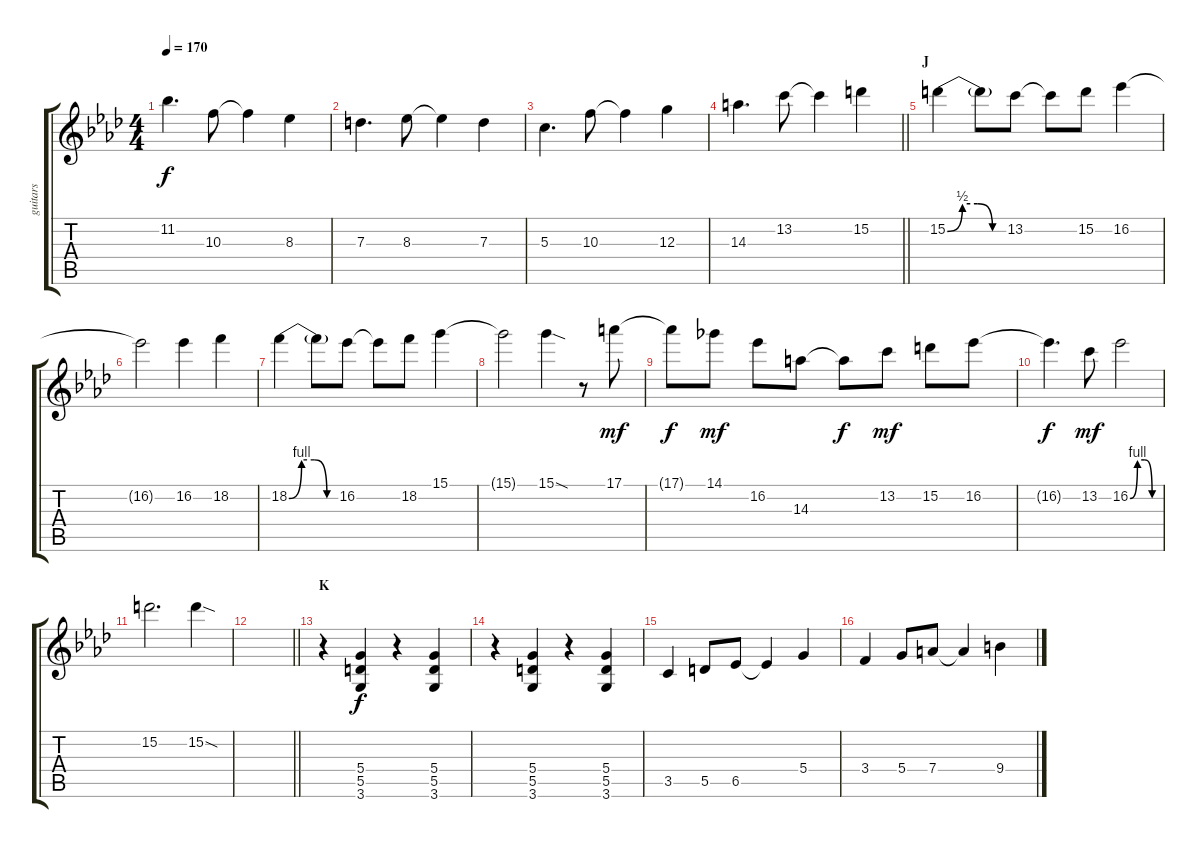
\track ("guitars" "guitars") {instrument distortionguitar}
\staff {score tabs}
\tuning (E4 B3 G3 D3 A2 E2) {hide}
\ts (4 4)
\tempo 170
\clef g2
\ks ab
11.2.4{d dy f} 10.3.8 10.3{t}.4 8.3.4 |
7.3.4{d} 8.3.8 8.3{t}.4 7.3.4 |
5.3.4{d} 10.3.8 10.3{t}.4 12.3.4 |
\barLineRight lightlight
14.3.4{d} 13.2.8 13.2{t}.4 15.2.4 |
\section ("" "J")
15.2{be (custom 0 0 15 2 30 2 45 0 60 0)}.4 15.2{t}.8 13.2.8 13.2{t}.8 15.2.8 16.2.4 |
16.2{t}.2 16.2.4 18.2.4 |
18.2{be (custom 0 0 15 4 30 4 45 0 60 0)}.4 18.2{t}.8 16.2.8 16.2{t}.8 18.2.8 15.1.4 |
15.1{t}.2 15.1{sod}.4 r.8 17.1.8{dy mf} |
17.1{t}.8{dy f} 14.1.8{dy mf} 16.2.8 14.3.8 14.3{t}.8{dy f} 13.2.8{dy mf} 15.2.8 16.2.8 |
16.2{t}.4{d dy f} 13.2.8{dy mf} 16.2{be (custom 0 0 15 4 30 4 45 0 60 0)}.2 |
15.2.2{d} 15.2{sod}.4 |
\barLineRight lightlight
|
\section ("" "K")
r.4 (5.4 5.5 3.6).4{dy f} r.4 (5.4 5.5 3.6).4 |
r.4 (5.4 5.5 3.6).4 r.4 (5.4 5.5 3.6).4 |
3.5.4 5.5.8 6.5.8 6.5{t}.4 5.4.4 |
3.4.4 5.4.8 7.4.8 7.4{t}.4 9.4.4
